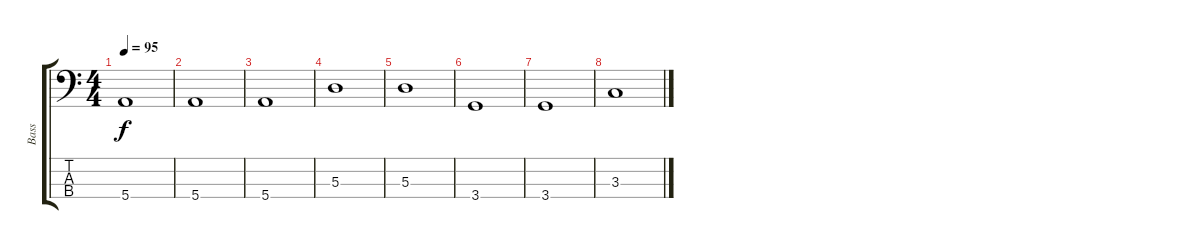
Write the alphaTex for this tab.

\track ("Bass" "Bass") {instrument electricbasspick}
\staff {score tabs}
\tuning (G2 D2 A1 E1) {hide}
\ts (4 4)
\tempo 95
\clef f4
\ks c
5.4.1{dy f} |
5.4.1 |
5.4.1 |
5.3.1 |
5.3.1 |
3.4.1 |
3.4.1 |
3.3.1
